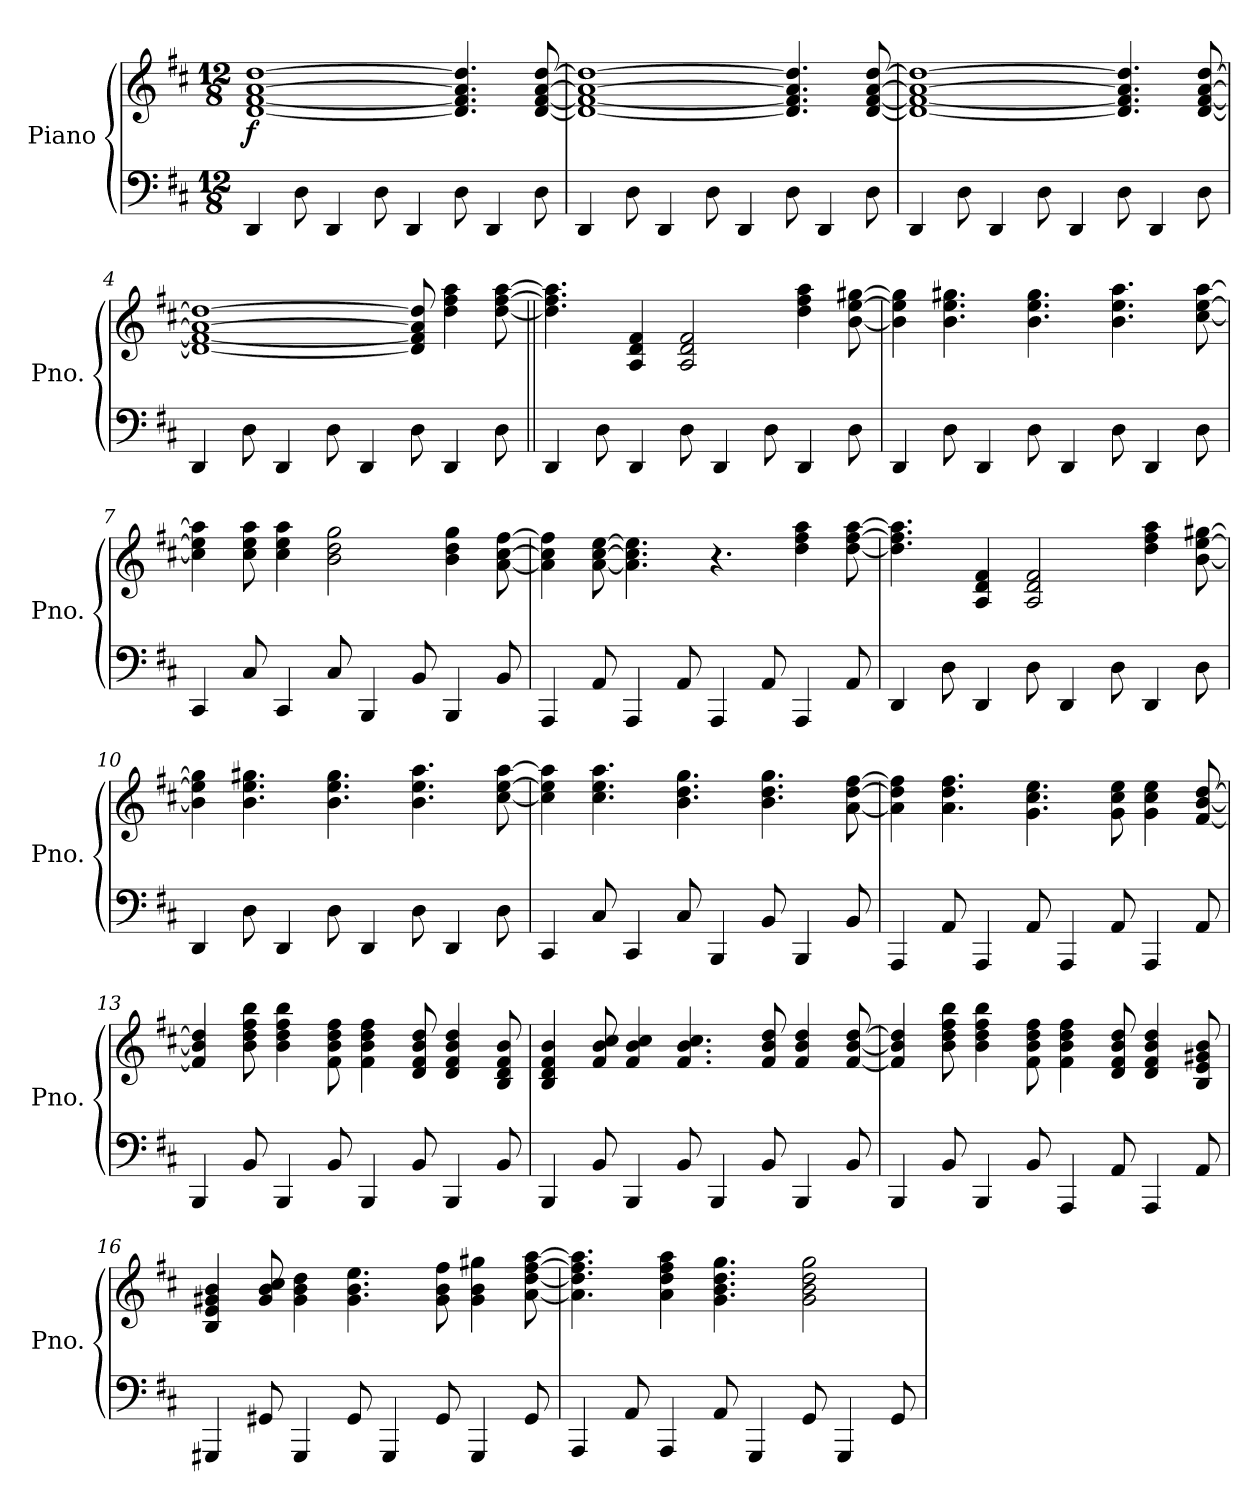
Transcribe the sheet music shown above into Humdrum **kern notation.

**kern	**kern	**dynam
*part1	*part1	*part1
*staff2	*staff1	*staff1/2
*I"Piano	*	*
*I'Pno.	*	*
*clefF4	*clefG2	*
*k[f#c#]	*k[f#c#]	*
*M12/8	*M12/8	*
*MM219	*MM219	*
=1	=1	=1
!	!	!LO:DY:b
4DD/	[1d [1f# [1a [1dd	f
8D\	.	.
4DD/	.	.
8D\	.	.
4DD/	.	.
8D\	4.d/] 4.f#/] 4.a/] 4.dd/]	.
4DD/	.	.
8D\	[8d/ [8f#/ [8a/ [8dd/	.
=2	=2	=2
4DD/	1d_ 1f#_ 1a_ 1dd_	.
8D\	.	.
4DD/	.	.
8D\	.	.
4DD/	.	.
8D\	4.d/] 4.f#/] 4.a/] 4.dd/]	.
4DD/	.	.
8D\	[8d/ [8f#/ [8a/ [8dd/	.
=3	=3	=3
4DD/	1d_ 1f#_ 1a_ 1dd_	.
8D\	.	.
4DD/	.	.
8D\	.	.
4DD/	.	.
8D\	4.d/] 4.f#/] 4.a/] 4.dd/]	.
4DD/	.	.
8D\	[8d/ [8f#/ [8a/ [8dd/	.
=4	=4	=4
4DD/	1d_ 1f#_ 1a_ 1dd_	.
8D\	.	.
4DD/	.	.
8D\	.	.
4DD/	.	.
8D\	8d/] 8f#/] 8a/] 8dd/]	.
4DD/	4dd\ 4ff#\ 4aa\	.
8D\	[8dd\ [8ff#\ [8aa\	.
!!LO:LB:g=z
=5||	=5||	=5||
4DD/	4.dd\] 4.ff#\] 4.aa\]	.
8D\	.	.
4DD/	4A/ 4d/ 4f#/	.
8D\	2A/ 2d/ 2f#/	.
4DD/	.	.
8D\	.	.
4DD/	4dd\ 4ff#\ 4aa\	.
8D\	[8b\ [8ee\ [8gg#X\	.
=6	=6	=6
4DD/	4b\] 4ee\] 4gg#\]	.
8D\	4.b\ 4.ee\ 4.gg#X\	.
4DD/	.	.
8D\	4.b\ 4.ee\ 4.gg#\	.
4DD/	.	.
8D\	4.b\ 4.ee\ 4.aa\	.
4DD/	.	.
8D\	[8cc#\ [8ee\ [8aa\	.
=7	=7	=7
4CC#/	4cc#\] 4ee\] 4aa\]	.
8C#/	8cc#\ 8ee\ 8aa\	.
4CC#/	4cc#\ 4ee\ 4aa\	.
8C#/	2b\ 2dd\ 2gg\	.
4BBB/	.	.
8BB/	.	.
4BBB/	4b\ 4dd\ 4gg\	.
8BB/	[8a\ [8cc#\ [8ff#\	.
!!LO:LB:g=z
=8	=8	=8
4AAA/	4a\] 4cc#\] 4ff#\]	.
8AA/	[8a\ [8cc#\ [8ee\	.
4AAA/	4.a\] 4.cc#\] 4.ee\]	.
8AA/	.	.
4AAA/	4.r	.
8AA/	.	.
4AAA/	4dd\ 4ff#\ 4aa\	.
8AA/	[8dd\ [8ff#\ [8aa\	.
=9	=9	=9
4DD/	4.dd\] 4.ff#\] 4.aa\]	.
8D\	.	.
4DD/	4A/ 4d/ 4f#/	.
8D\	2A/ 2d/ 2f#/	.
4DD/	.	.
8D\	.	.
4DD/	4dd\ 4ff#\ 4aa\	.
8D\	[8b\ [8ee\ [8gg#X\	.
=10	=10	=10
4DD/	4b\] 4ee\] 4gg#\]	.
8D\	4.b\ 4.ee\ 4.gg#X\	.
4DD/	.	.
8D\	4.b\ 4.ee\ 4.gg#\	.
4DD/	.	.
8D\	4.b\ 4.ee\ 4.aa\	.
4DD/	.	.
8D\	[8cc#\ [8ee\ [8aa\	.
!!LO:LB:g=z
=11	=11	=11
4CC#/	4cc#\] 4ee\] 4aa\]	.
8C#/	4.cc#\ 4.ee\ 4.aa\	.
4CC#/	.	.
8C#/	4.b\ 4.dd\ 4.gg\	.
4BBB/	.	.
8BB/	4.b\ 4.dd\ 4.gg\	.
4BBB/	.	.
8BB/	[8a\ [8dd\ [8ff#\	.
=12	=12	=12
4AAA/	4a\] 4dd\] 4ff#\]	.
8AA/	4.a\ 4.dd\ 4.ff#\	.
4AAA/	.	.
8AA/	4.g\ 4.cc#\ 4.ee\	.
4AAA/	.	.
8AA/	8g\ 8cc#\ 8ee\	.
4AAA/	4g\ 4cc#\ 4ee\	.
8AA/	[8f#/ [8b/ [8dd/	.
=13	=13	=13
4BBB/	4f#/] 4b/] 4dd/]	.
8BB/	8b\ 8dd\ 8ff#\ 8bb\	.
4BBB/	4b\ 4dd\ 4ff#\ 4bb\	.
8BB/	8f#\ 8b\ 8dd\ 8ff#\	.
4BBB/	4f#\ 4b\ 4dd\ 4ff#\	.
8BB/	8d/ 8f#/ 8b/ 8dd/	.
4BBB/	4d/ 4f#/ 4b/ 4dd/	.
8BB/	8B/ 8d/ 8f#/ 8b/	.
!!LO:LB:g=z
=14	=14	=14
4BBB/	4B/ 4d/ 4f#/ 4b/	.
8BB/	8f#/ 8b/ 8cc#/	.
4BBB/	4f#/ 4b/ 4cc#/	.
8BB/	4.f#/ 4.b/ 4.cc#/	.
4BBB/	.	.
8BB/	8f#/ 8b/ 8dd/	.
4BBB/	4f#/ 4b/ 4dd/	.
8BB/	[8f#/ [8b/ [8dd/	.
=15	=15	=15
4BBB/	4f#/] 4b/] 4dd/]	.
8BB/	8b\ 8dd\ 8ff#\ 8bb\	.
4BBB/	4b\ 4dd\ 4ff#\ 4bb\	.
8BB/	8f#\ 8b\ 8dd\ 8ff#\	.
4AAA/	4f#\ 4b\ 4dd\ 4ff#\	.
8AA/	8d/ 8f#/ 8b/ 8dd/	.
4AAA/	4d/ 4f#/ 4b/ 4dd/	.
8AA/	8B/ 8e/ 8g#X/ 8b/	.
=16	=16	=16
4GGG#X/	4B/ 4e/ 4g#X/ 4b/	.
8GG#X/	8g#/ 8b/ 8cc#/	.
4GGG#/	4g#\ 4b\ 4dd\	.
8GG#/	4.g#\ 4.b\ 4.ee\	.
4GGG#/	.	.
8GG#/	8g#\ 8b\ 8ff#\	.
4GGG#/	4g#\ 4b\ 4gg#X\	.
8GG#/	[8a\ [8dd\ [8ff#\ [8aa\	.
!!LO:PB:g=z
=17	=17	=17
4AAA/	4.a\] 4.dd\] 4.ff#\] 4.aa\]	.
8AA/	.	.
4AAA/	4a\ 4dd\ 4ff#\ 4aa\	.
8AA/	4.g\ 4.b\ 4.dd\ 4.gg\	.
4GGG/	.	.
8GG/	2g\ 2b\ 2dd\ 2gg\	.
4GGG/	.	.
8GG/	.	.
=	=	=
*-	*-	*-
